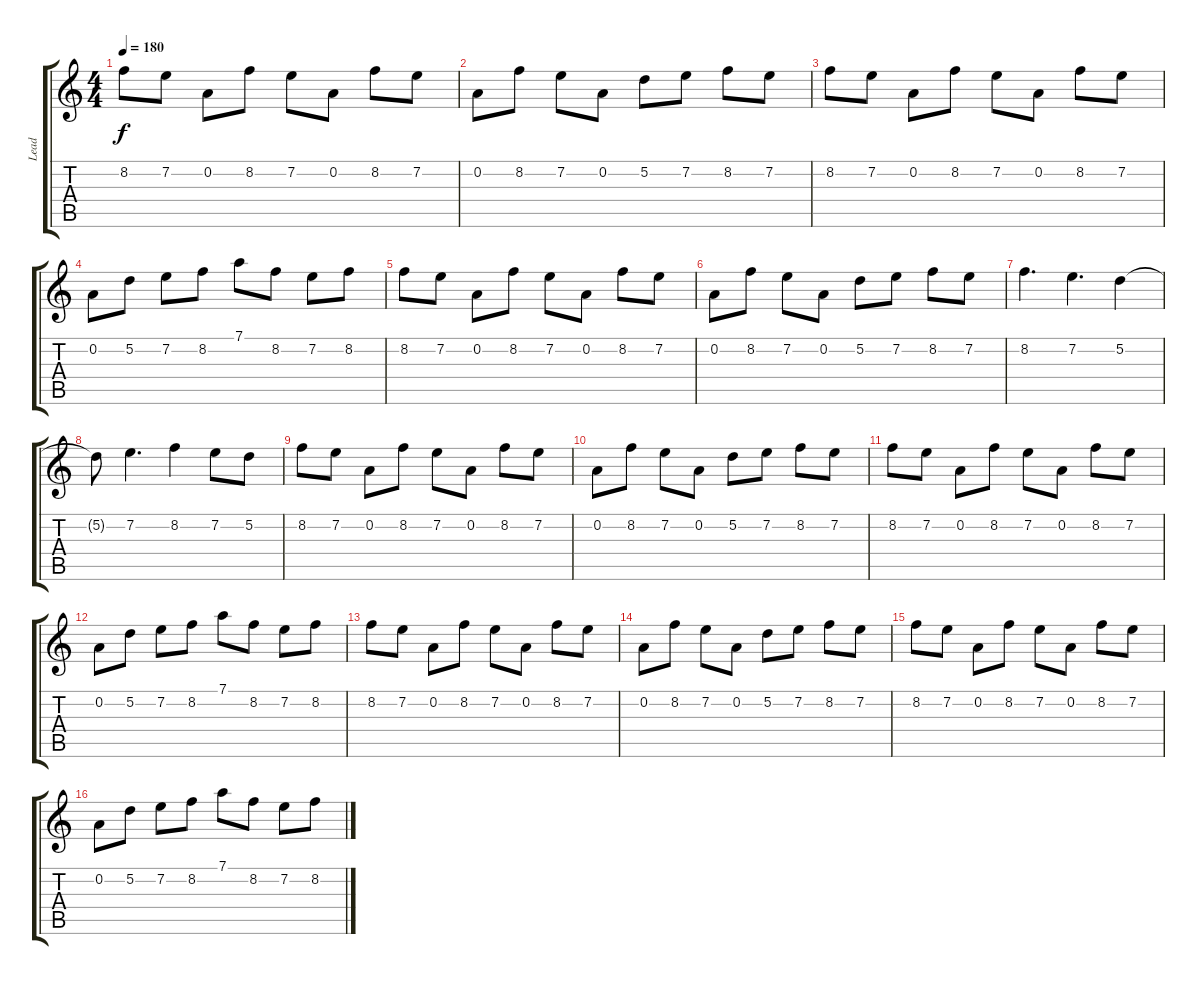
\track ("Lead" "Lead") {instrument distortionguitar}
\staff {score tabs}
\tuning (D4 A3 F3 C3 G2 D2) {hide}
\ts (4 4)
\tempo 180
\clef g2
\ks c
8.2.8{dy f} 7.2.8 0.2.8 8.2.8 7.2.8 0.2.8 8.2.8 7.2.8 |
0.2.8 8.2.8 7.2.8 0.2.8 5.2.8 7.2.8 8.2.8 7.2.8 |
8.2.8 7.2.8 0.2.8 8.2.8 7.2.8 0.2.8 8.2.8 7.2.8 |
0.2.8 5.2.8 7.2.8 8.2.8 7.1.8 8.2.8 7.2.8 8.2.8 |
8.2.8 7.2.8 0.2.8 8.2.8 7.2.8 0.2.8 8.2.8 7.2.8 |
0.2.8 8.2.8 7.2.8 0.2.8 5.2.8 7.2.8 8.2.8 7.2.8 |
8.2.4{d} 7.2.4{d} 5.2.4 |
5.2{t}.8 7.2.4{d} 8.2.4 7.2.8 5.2.8 |
8.2.8 7.2.8 0.2.8 8.2.8 7.2.8 0.2.8 8.2.8 7.2.8 |
0.2.8 8.2.8 7.2.8 0.2.8 5.2.8 7.2.8 8.2.8 7.2.8 |
8.2.8 7.2.8 0.2.8 8.2.8 7.2.8 0.2.8 8.2.8 7.2.8 |
0.2.8 5.2.8 7.2.8 8.2.8 7.1.8 8.2.8 7.2.8 8.2.8 |
8.2.8 7.2.8 0.2.8 8.2.8 7.2.8 0.2.8 8.2.8 7.2.8 |
0.2.8 8.2.8 7.2.8 0.2.8 5.2.8 7.2.8 8.2.8 7.2.8 |
8.2.8 7.2.8 0.2.8 8.2.8 7.2.8 0.2.8 8.2.8 7.2.8 |
0.2.8 5.2.8 7.2.8 8.2.8 7.1.8 8.2.8 7.2.8 8.2.8
